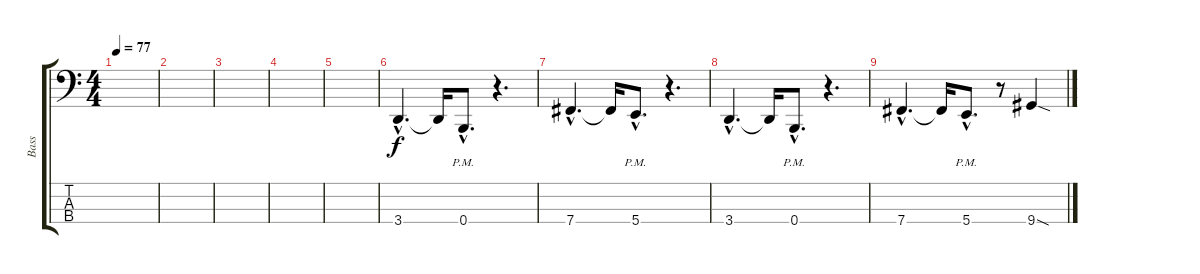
\track ("Bass" "Bass") {instrument electricbassfinger}
\staff {score tabs}
\tuning (E2 B1 Gb1 B0) {hide}
\ts (4 4)
\tempo 77
\clef f4
\ks c
|
|
|
|
|
3.4{hac}.4{d} 3.4{t}.16 0.4{hac pm}.8{d} r.4{d} |
7.4{hac}.4{d} 7.4{t}.16 5.4{hac pm}.8{d} r.4{d} |
3.4{hac}.4{d} 3.4{t}.16 0.4{hac pm}.8{d} r.4{d} |
7.4{hac}.4{d} 7.4{t}.16 5.4{hac pm}.8{d} r.8 9.4{sod}.4
